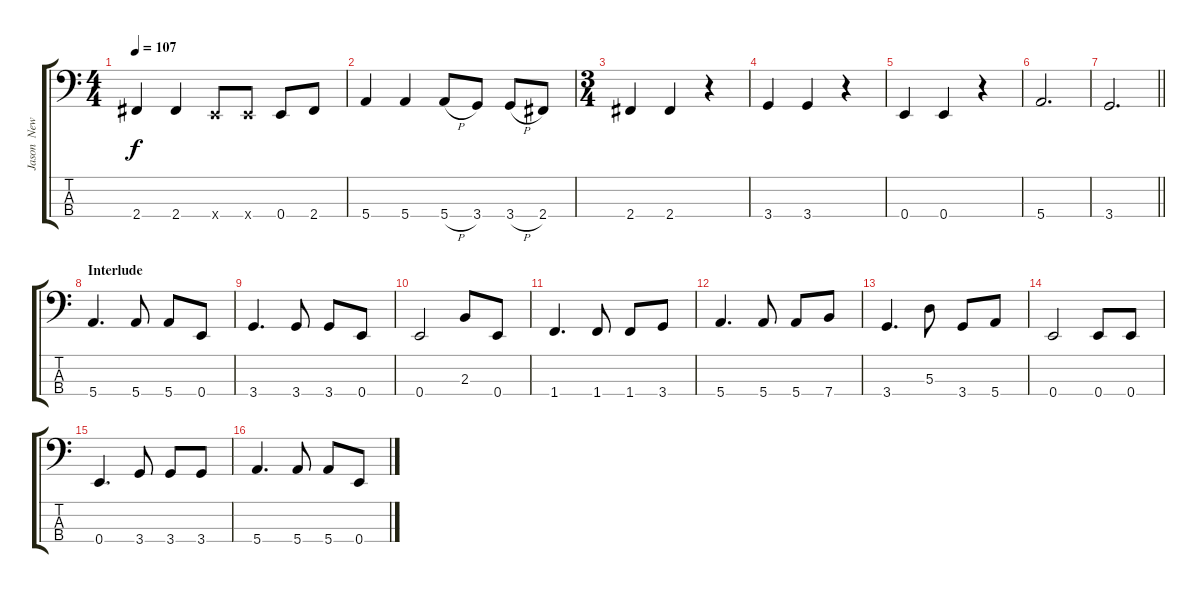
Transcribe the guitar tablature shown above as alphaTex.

\track ("Jason  Newsted" "Jason  New") {instrument electricbasspick}
\staff {score tabs}
\tuning (G2 D2 A1 E1) {hide}
\ts (4 4)
\tempo 107
\clef f4
\ks c
2.4.4{dy f} 2.4.4 0.4{x}.8 0.4{x}.8 0.4.8 2.4.8 |
5.4.4 5.4.4 5.4{h}.8 3.4.8 3.4{h}.8 2.4.8 |
\ts (3 4)
2.4.4 2.4.4 r.4 |
3.4.4 3.4.4 r.4 |
0.4.4 0.4.4 r.4 |
5.4.2{d} |
\barLineRight lightlight
3.4.2{d} |
\section ("" "Interlude")
5.4.4{d} 5.4.8 5.4.8 0.4.8 |
3.4.4{d} 3.4.8 3.4.8 0.4.8 |
0.4.2 2.3.8 0.4.8 |
1.4.4{d} 1.4.8 1.4.8 3.4.8 |
5.4.4{d} 5.4.8 5.4.8 7.4.8 |
3.4.4{d} 5.3.8 3.4.8 5.4.8 |
0.4.2 0.4.8 0.4.8 |
0.4.4{d} 3.4.8 3.4.8 3.4.8 |
5.4.4{d} 5.4.8 5.4.8 0.4.8
